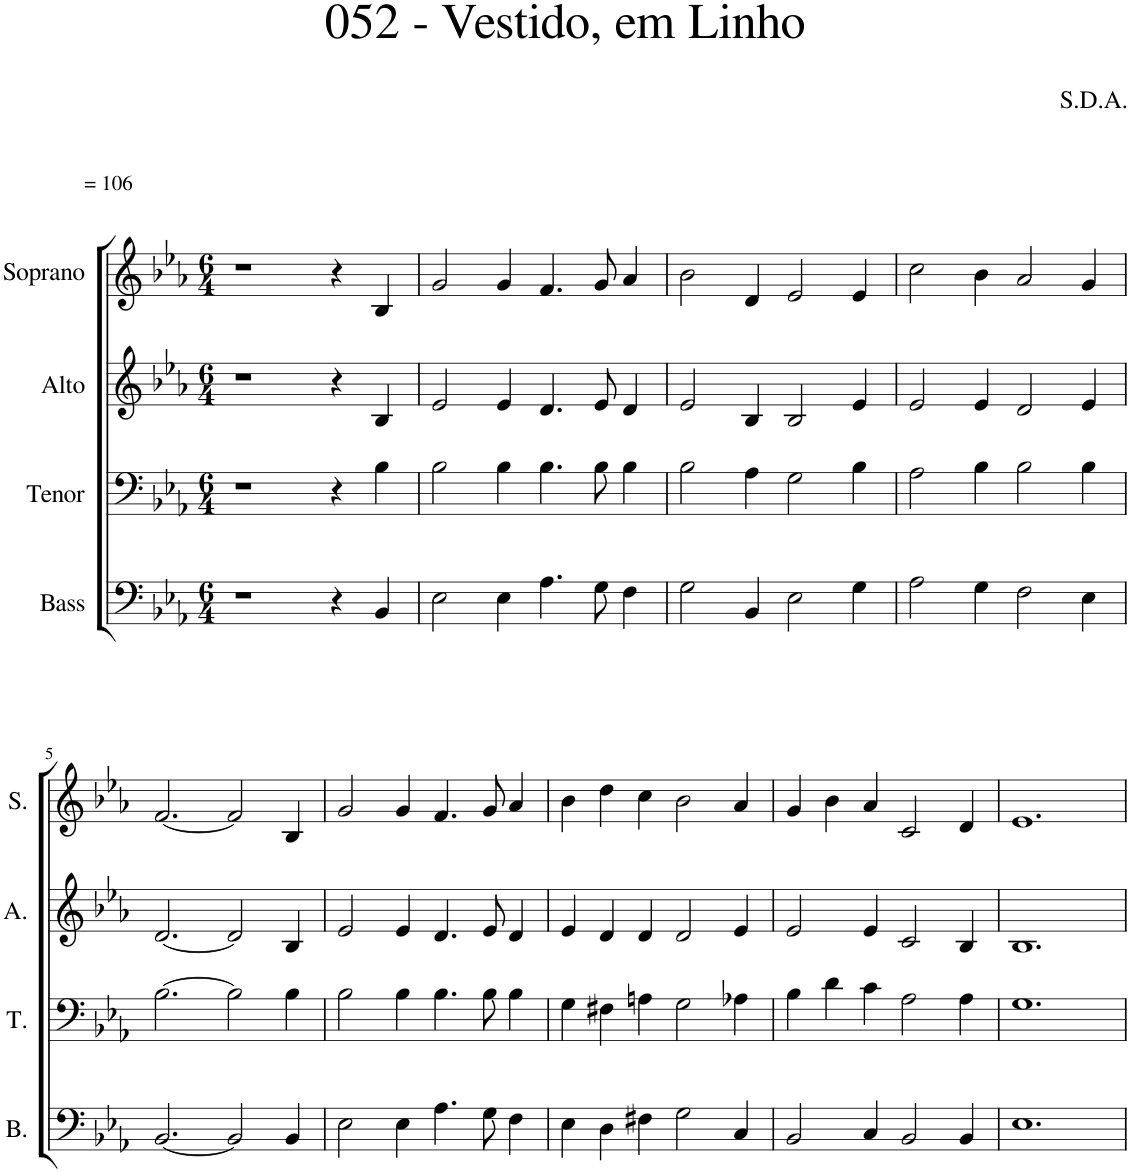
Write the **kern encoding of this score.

**kern	**kern	**kern	**kern
*part4	*part3	*part2	*part1
*staff4	*staff3	*staff2	*staff1
*I"Bass	*I"Tenor	*I"Alto	*I"Soprano
*I'B.	*I'T.	*I'A.	*I'S.
*clefF4	*clefF4	*clefG2	*clefG2
*k[b-e-a-]	*k[b-e-a-]	*k[b-e-a-]	*k[b-e-a-]
*M6/4	*M6/4	*M6/4	*M6/4
=1	=1	=1	=1
!	!	!	!LO:TX:a:t== 106
1r	1r	1r	1r
4r	4r	4r	4r
4BB-/	4B-\	4B-/	4B-/
=2	=2	=2	=2
2E-\	2B-\	2e-/	2g/
4E-\	4B-\	4e-/	4g/
4.A-\	4.B-\	4.d/	4.f/
8G\	8B-\	8e-/	8g/
4F\	4B-\	4d/	4a-/
=3	=3	=3	=3
2G\	2B-\	2e-/	2b-\
4BB-/	4A-\	4B-/	4d/
2E-\	2G\	2B-/	2e-/
4G\	4B-\	4e-/	4e-/
=4	=4	=4	=4
2A-\	2A-\	2e-/	2cc\
4G\	4B-\	4e-/	4b-\
2F\	2B-\	2d/	2a-/
4E-\	4B-\	4e-/	4g/
!!LO:LB:g=z
=5	=5	=5	=5
[2.BB-/	[2.B-\	[2.d/	[2.f/
2BB-/]	2B-\]	2d/]	2f/]
4BB-/	4B-\	4B-/	4B-/
=6	=6	=6	=6
2E-\	2B-\	2e-/	2g/
4E-\	4B-\	4e-/	4g/
4.A-\	4.B-\	4.d/	4.f/
8G\	8B-\	8e-/	8g/
4F\	4B-\	4d/	4a-/
=7	=7	=7	=7
4E-\	4G\	4e-/	4b-\
4D\	4F#X\	4d/	4dd\
4F#X\	4An\	4d/	4cc\
2G\	2G\	2d/	2b-\
4C/	4A-X\	4e-/	4a-/
=8	=8	=8	=8
2BB-/	4B-\	2e-/	4g/
.	4d\	.	4b-\
4C/	4c\	4e-/	4a-/
2BB-/	2A-\	2c/	2c/
4BB-/	4A-\	4B-/	4d/
=9	=9	=9	=9
1.E-	1.G	1.B-	1.e-
=	=	=	=
*-	*-	*-	*-
